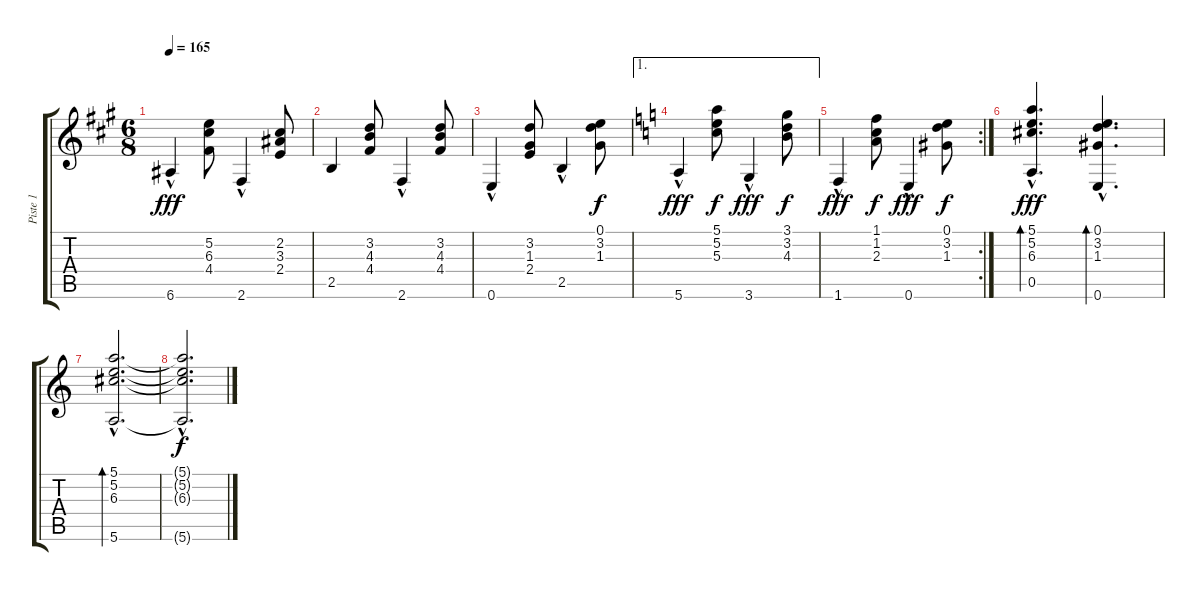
\track ("Piste 1" "Piste 1") {instrument acousticguitarnylon}
\staff {score tabs}
\tuning (E4 B3 G3 D3 A2 E2) {hide}
\ts (6 8)
\tempo 165
\clef g2
\ks a
6.6{hac}.4{dy fff} (5.2 6.3 4.4).8 2.6{hac}.4 (2.2 3.3 2.4).8 |
2.5.4 (3.2 4.3 4.4).8 2.6{hac}.4 (3.2 4.3 4.4).8 |
0.6{hac}.4 (3.2 1.3 2.4).8 2.5{hac}.4 (0.1 3.2 1.3).8{dy f} |
\ae 1
\ks c
5.6{hac}.4{dy fff} (5.1 5.2 5.3).8{dy f} 3.6{hac}.4{dy fff} (3.1 3.2 4.3).8{dy f} |
\rc 2
1.6{hac}.4{dy fff} (1.1 1.2 2.3).8{dy f} 0.6{hac}.4{dy fff} (0.1 3.2 1.3).8{dy f} |
(5.1{hac} 5.2{hac} 6.3{hac} 0.5{hac}).4{d bd 120 dy fff} (0.1{hac} 3.2{hac} 1.3{hac} 0.6{hac}).4{d bd 120} |
(5.1{hac} 5.2{hac} 6.3{hac} 5.6{hac}).2{d bd 120 volume 0} |
(5.1{hac t} 5.2{hac t} 6.3{hac t} 5.6{hac t}).2{d dy f}
